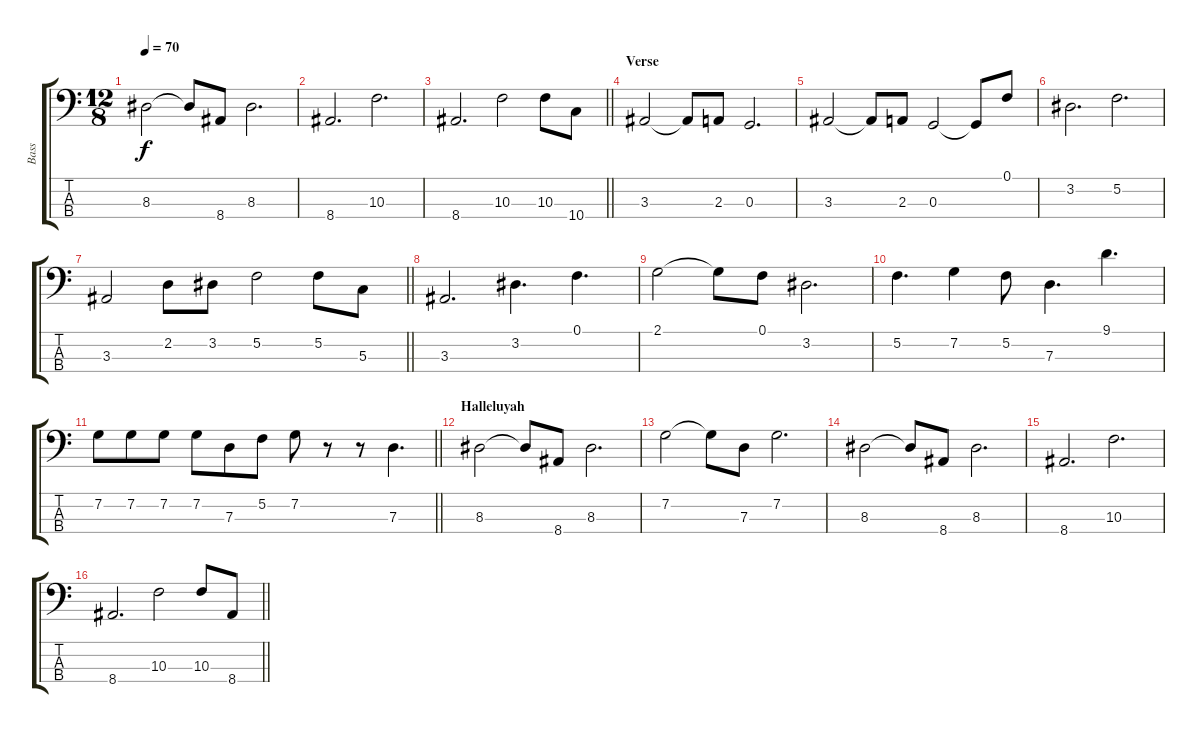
\track ("Bass" "Bass") {instrument electricbassfinger}
\staff {score tabs}
\tuning (F2 C2 G1 D1) {hide}
\ts (12 8)
\tempo 70
\clef f4
\ks c
8.3.2{dy f} 8.3{t}.8 8.4.8 8.3.2{d} |
8.4.2{d} 10.3.2{d} |
\barLineRight lightlight
8.4.2{d} 10.3.2 10.3.8 10.4.8 |
\section ("" "Verse")
3.3.2 3.3{t}.8 2.3.8 0.3.2{d} |
3.3.2 3.3{t}.8 2.3.8 0.3.2 0.3{t}.8 0.1.8 |
3.2.2{d} 5.2.2{d} |
\barLineRight lightlight
3.3.2 2.2.8 3.2.8 5.2.2 5.2.8 5.3.8 |
3.3.2{d} 3.2.4{d} 0.1.4{d} |
2.1.2 2.1{t}.8 0.1.8 3.2.2{d} |
5.2.4{d} 7.2.4 5.2.8 7.3.4{d} 9.1.4{d} |
\barLineRight lightlight
7.2.8 7.2.8 7.2.8 7.2.8 7.3.8 5.2.8 7.2.8 r.8 r.8 7.3.4{d} |
\section ("" "Halleluyah")
8.3.2 8.3{t}.8 8.4.8 8.3.2{d} |
7.2.2 7.2{t}.8 7.3.8 7.2.2{d} |
8.3.2 8.3{t}.8 8.4.8 8.3.2{d} |
8.4.2{d} 10.3.2{d} |
\barLineRight lightlight
8.4.2{d} 10.3.2 10.3.8 8.4.8
